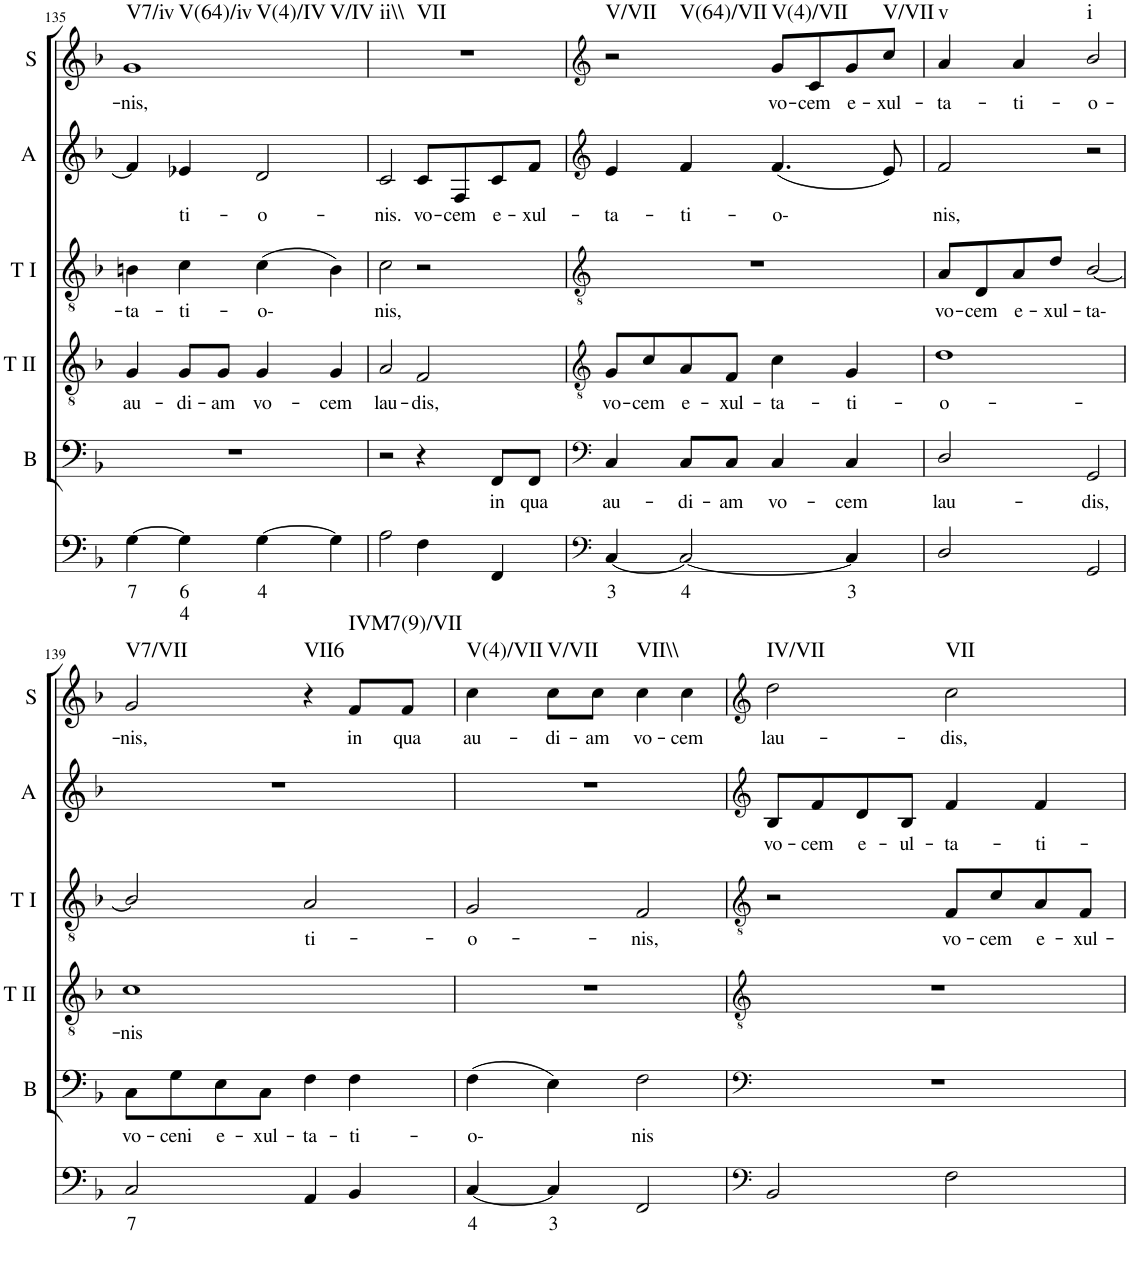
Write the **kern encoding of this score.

**kern	**text	**text	**kern	**text	**kern	**text	**kern	**text	**kern	**text	**kern	**text	**harte
*part6	*part6	*part6	*part5	*part5	*part4	*part4	*part3	*part3	*part2	*part2	*part1	*part1	*part1
*staff6	*staff6	*staff6	*staff5	*staff5	*staff4	*staff4	*staff3	*staff3	*staff2	*staff2	*staff1	*staff1	*
*I"Continuo	*	*	*I"Bass	*	*I"Tenor II	*	*I"Tenor I	*	*I"Alto	*	*I"Soprano	*	*
*	*	*	*I'B	*	*I'T II	*	*I'T I	*	*I'A	*	*I'S	*	*
!!LO:PB:g=z
*clefF4	*	*	*clefF4	*	*clefGv2	*	*clefGv2	*	*clefG2	*	*clefG2	*	*
*k[b-]	*	*	*k[b-]	*	*k[b-]	*	*k[b-]	*	*k[b-]	*	*k[b-]	*	*
*	*	*	*	*	*	*	*	*	*M4/4	*	*M4/4	*	*
=135	=135	=135	=135	=135	=135	=135	=135	=135	=135	=135	=135	=135	=135
!	!LO:LY:b	!	!	!	!	!LO:LY:b	!	!LO:LY:b	!	!	!	!LO:LY:b	!LO:H:n=1:kt=V7/iv
!	!	!	!	!	!	!	!	!	!	!	!	!	!LO:H:n=2:kt=V(64)/iv
!	!	!	!	!	!	!	!	!	!	!	!	!	!LO:H:n=3:kt=V(4)/IV
!	!	!	!	!	!	!	!	!	!	!	!	!	!LO:H:n=4:kt=V/IV
[4G\	7	.	1r	.	4G/	au-	4Bn\	ta-	4f/]	.	1g	nis,	N N N N
!	!LO:LY:b	!LO:LY:b	!	!	!	!LO:LY:b	!	!LO:LY:b	!	!LO:LY:b	!	!	!
4G\]	6	4	.	.	8G/L	di-	4c\	ti-	4e-X/	ti-	.	.	.
!	!	!	!	!	!	!LO:LY:b	!	!	!	!	!	!	!
.	.	.	.	.	8G/J	am	.	.	.	.	.	.	.
!	!LO:LY:b	!	!	!	!	!LO:LY:b	!	!LO:LY:b	!	!LO:LY:b	!	!	!
[4G\	4	.	.	.	4G/	vo-	(4c\	o-	2d/	o-	.	.	.
!	!	!	!	!	!	!LO:LY:b	!	!	!	!	!	!	!
4G\]	.	.	.	.	4G/	cem	4B\)	.	.	.	.	.	.
=136	=136	=136	=136	=136	=136	=136	=136	=136	=136	=136	=136	=136	=136
!	!	!	!	!	!	!LO:LY:b	!	!LO:LY:b	!	!LO:LY:b	!	!	!LO:H:n=1:kt=ii\\
!	!	!	!	!	!	!	!	!	!	!	!	!	!LO:H:n=2:kt=VII
2A\	.	.	2r	.	2A/	lau-	2c\	nis,	2c/	nis.	1r	.	N N
!	!	!	!	!	!	!LO:LY:b	!	!	!	!LO:LY:b	!	!	!
4F\	.	.	4r	.	2F/	dis,	2r	.	8c/L	vo-	.	.	.
!	!	!	!	!	!	!	!	!	!	!LO:LY:b	!	!	!
.	.	.	.	.	.	.	.	.	8F/	cem	.	.	.
!	!	!	!	!LO:LY:b	!	!	!	!	!	!LO:LY:b	!	!	!
4FF/	.	.	8FF/L	in	.	.	.	.	8c/	e-	.	.	.
!	!	!	!	!LO:LY:b	!	!	!	!	!	!LO:LY:b	!	!	!
.	.	.	8FF/J	qua	.	.	.	.	8f/J	xul-	.	.	.
=137	=137	=137	=137	=137	=137	=137	=137	=137	=137	=137	=137	=137	=137
*clefF4	*	*	*clefF4	*	*clefGv2	*	*clefGv2	*	*clefG2	*	*clefG2	*	*
!	!LO:LY:b	!	!	!LO:LY:b	!	!LO:LY:b	!	!	!	!LO:LY:b	!	!	!LO:H:n=1:kt=V/VII
!	!	!	!	!	!	!	!	!	!	!	!	!	!LO:H:n=2:kt=V(64)/VII
[4C/	3	.	4C/	au-	8G/L	vo-	1r	.	4e/	ta-	2r	.	N N
!	!	!	!	!	!	!LO:LY:b	!	!	!	!	!	!	!
.	.	.	.	.	8c/	cem	.	.	.	.	.	.	.
!	!LO:LY:b	!	!	!LO:LY:b	!	!LO:LY:b	!	!	!	!LO:LY:b	!	!	!
2C/_	4	.	8C/L	di-	8A/	e-	.	.	4f/	ti-	.	.	.
!	!	!	!	!LO:LY:b	!	!LO:LY:b	!	!	!	!	!	!	!
.	.	.	8C/J	am	8F/J	xul-	.	.	.	.	.	.	.
!	!	!	!	!LO:LY:b	!	!LO:LY:b	!	!	!	!LO:LY:b	!	!LO:LY:b	!LO:H:kt=V(4)/VII
.	.	.	4C/	vo-	4c\	ta-	.	.	(4.f/	o-	8g/L	vo-	N
!	!	!	!	!	!	!	!	!	!	!	!	!LO:LY:b	!
.	.	.	.	.	.	.	.	.	.	.	8c/	cem	.
!	!LO:LY:b	!	!	!LO:LY:b	!	!LO:LY:b	!	!	!	!	!	!LO:LY:b	!
4C/]	3	.	4C/	cem	4G/	ti-	.	.	.	.	8g/	e-	.
!	!	!	!	!	!	!	!	!	!	!	!	!LO:LY:b	!LO:H:kt=V/VII
.	.	.	.	.	.	.	.	.	8e/)	.	8cc/J	xul-	N
=138	=138	=138	=138	=138	=138	=138	=138	=138	=138	=138	=138	=138	=138
!	!	!	!	!LO:LY:b	!	!LO:LY:b	!	!LO:LY:b	!	!LO:LY:b	!	!LO:LY:b	!LO:H:kt=v
2D/	.	.	2D/	lau-	1d	o-	8A/L	vo-	2f/	nis,	4a/	ta-	N
!	!	!	!	!	!	!	!	!LO:LY:b	!	!	!	!	!
.	.	.	.	.	.	.	8D/	cem	.	.	.	.	.
!	!	!	!	!	!	!	!	!LO:LY:b	!	!	!	!LO:LY:b	!
.	.	.	.	.	.	.	8A/	e-	.	.	4a/	ti-	.
!	!	!	!	!	!	!	!	!LO:LY:b	!	!	!	!	!
.	.	.	.	.	.	.	8d/J	xul-	.	.	.	.	.
!	!	!	!	!LO:LY:b	!	!	!	!LO:LY:b	!	!	!	!LO:LY:b	!LO:H:kt=i
2GG/	.	.	2GG/	dis,	.	.	[2B-/	ta-	2r	.	2b-/	o-	N
!!LO:LB:g=z
=139	=139	=139	=139	=139	=139	=139	=139	=139	=139	=139	=139	=139	=139
!	!LO:LY:b	!	!	!LO:LY:b	!	!LO:LY:b	!	!	!	!	!	!LO:LY:b	!LO:H:kt=V7/VII
2C/	7	.	8C\L	vo-	1c	nis	2B-/]	.	1r	.	2g/	nis,	N
!	!	!	!	!LO:LY:b	!	!	!	!	!	!	!	!	!
.	.	.	8G\	ceni	.	.	.	.	.	.	.	.	.
!	!	!	!	!LO:LY:b	!	!	!	!	!	!	!	!	!
.	.	.	8E\	e-	.	.	.	.	.	.	.	.	.
!	!	!	!	!LO:LY:b	!	!	!	!	!	!	!	!	!
.	.	.	8C\J	xul-	.	.	.	.	.	.	.	.	.
!	!	!	!	!LO:LY:b	!	!	!	!LO:LY:b	!	!	!	!	!LO:H:kt=VII6
4AA/	.	.	4F\	ta-	.	.	2A/	ti-	.	.	4r	.	N
!	!	!	!	!LO:LY:b	!	!	!	!	!	!	!	!LO:LY:b	!LO:H:kt=IVM7(9)/VII
4BB-/	.	.	4F\	ti-	.	.	.	.	.	.	8f/L	in	N
!	!	!	!	!	!	!	!	!	!	!	!	!LO:LY:b	!
.	.	.	.	.	.	.	.	.	.	.	8f/J	qua	.
=140	=140	=140	=140	=140	=140	=140	=140	=140	=140	=140	=140	=140	=140
!	!LO:LY:b	!	!	!LO:LY:b	!	!	!	!LO:LY:b	!	!	!	!LO:LY:b	!LO:H:kt=V(4)/VII
[4C/	4	.	(4F\	o-	1r	.	2G/	o-	1r	.	4cc\	au-	N
!	!LO:LY:b	!	!	!	!	!	!	!	!	!	!	!LO:LY:b	!LO:H:kt=V/VII
4C/]	3	.	4E\)	.	.	.	.	.	.	.	8cc\L	di-	N
!	!	!	!	!	!	!	!	!	!	!	!	!LO:LY:b	!
.	.	.	.	.	.	.	.	.	.	.	8cc\J	am	.
!	!	!	!	!LO:LY:b	!	!	!	!LO:LY:b	!	!	!	!LO:LY:b	!LO:H:kt=VII\\
2FF/	.	.	2F\	nis	.	.	2F/	nis,	.	.	4cc\	vo-	N
!	!	!	!	!	!	!	!	!	!	!	!	!LO:LY:b	!
.	.	.	.	.	.	.	.	.	.	.	4cc\	cem	.
=141	=141	=141	=141	=141	=141	=141	=141	=141	=141	=141	=141	=141	=141
*clefF4	*	*	*clefF4	*	*clefGv2	*	*clefGv2	*	*clefG2	*	*clefG2	*	*
!	!	!	!	!	!	!	!	!	!	!LO:LY:b	!	!LO:LY:b	!LO:H:kt=IV/VII
2BB-/	.	.	1r	.	1r	.	2r	.	8B-/L	vo-	2dd\	lau-	N
!	!	!	!	!	!	!	!	!	!	!LO:LY:b	!	!	!
.	.	.	.	.	.	.	.	.	8f/	cem	.	.	.
!	!	!	!	!	!	!	!	!	!	!LO:LY:b	!	!	!
.	.	.	.	.	.	.	.	.	8d/	e-	.	.	.
!	!	!	!	!	!	!	!	!	!	!LO:LY:b	!	!	!
.	.	.	.	.	.	.	.	.	8B-/J	ul-	.	.	.
!	!	!	!	!	!	!	!	!LO:LY:b	!	!LO:LY:b	!	!LO:LY:b	!LO:H:kt=VII
2F\	.	.	.	.	.	.	8F/L	vo-	4f/	ta-	2cc\	dis,	N
!	!	!	!	!	!	!	!	!LO:LY:b	!	!	!	!	!
.	.	.	.	.	.	.	8c/	cem	.	.	.	.	.
!	!	!	!	!	!	!	!	!LO:LY:b	!	!LO:LY:b	!	!	!
.	.	.	.	.	.	.	8A/	e-	4f/	ti-	.	.	.
!	!	!	!	!	!	!	!	!LO:LY:b	!	!	!	!	!
.	.	.	.	.	.	.	8F/J	xul-	.	.	.	.	.
=	=	=	=	=	=	=	=	=	=	=	=	=	=
*-	*-	*-	*-	*-	*-	*-	*-	*-	*-	*-	*-	*-	*-
